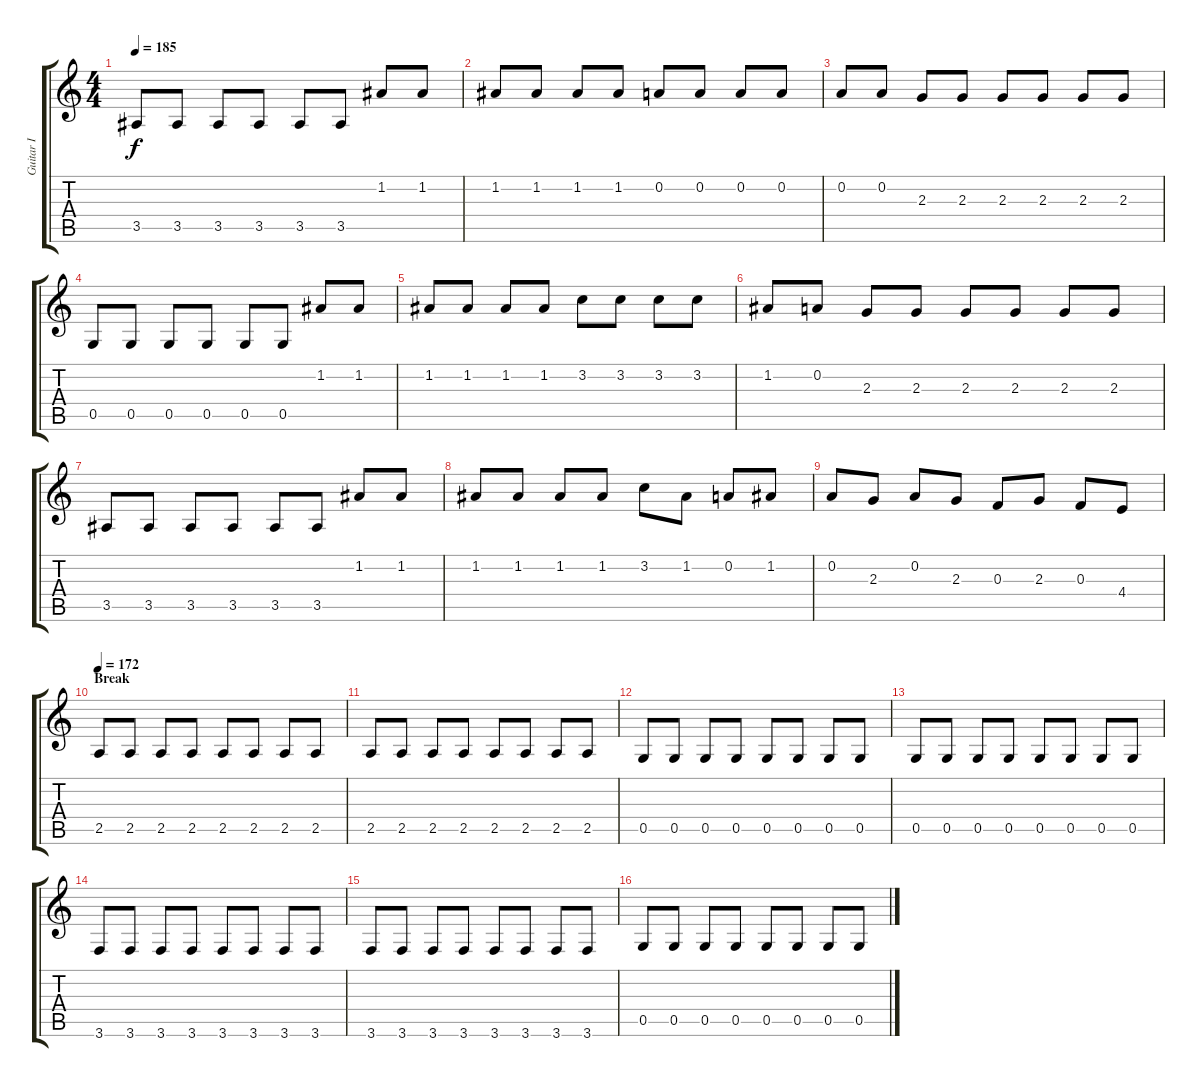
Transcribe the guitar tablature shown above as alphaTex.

\track ("Guitar I" "Guitar I") {instrument distortionguitar}
\staff {score tabs}
\tuning (D4 A3 F3 C3 G2 D2) {hide}
\ts (4 4)
\tempo 185
\clef g2
\ks c
3.5.8{dy f} 3.5.8 3.5.8 3.5.8 3.5.8 3.5.8 1.2.8 1.2.8 |
1.2.8 1.2.8 1.2.8 1.2.8 0.2.8 0.2.8 0.2.8 0.2.8 |
0.2.8 0.2.8 2.3.8 2.3.8 2.3.8 2.3.8 2.3.8 2.3.8 |
0.5.8 0.5.8 0.5.8 0.5.8 0.5.8 0.5.8 1.2.8 1.2.8 |
1.2.8 1.2.8 1.2.8 1.2.8 3.2.8 3.2.8 3.2.8 3.2.8 |
1.2.8 0.2.8 2.3.8 2.3.8 2.3.8 2.3.8 2.3.8 2.3.8 |
3.5.8 3.5.8 3.5.8 3.5.8 3.5.8 3.5.8 1.2.8 1.2.8 |
1.2.8 1.2.8 1.2.8 1.2.8 3.2.8 1.2.8 0.2.8 1.2.8 |
0.2.8 2.3.8 0.2.8 2.3.8 0.3.8 2.3.8 0.3.8 4.4.8 |
\section ("" "Break")
\tempo 172
2.5.8 2.5.8 2.5.8 2.5.8 2.5.8 2.5.8 2.5.8 2.5.8 |
2.5.8 2.5.8 2.5.8 2.5.8 2.5.8 2.5.8 2.5.8 2.5.8 |
0.5.8 0.5.8 0.5.8 0.5.8 0.5.8 0.5.8 0.5.8 0.5.8 |
0.5.8 0.5.8 0.5.8 0.5.8 0.5.8 0.5.8 0.5.8 0.5.8 |
3.6.8 3.6.8 3.6.8 3.6.8 3.6.8 3.6.8 3.6.8 3.6.8 |
3.6.8 3.6.8 3.6.8 3.6.8 3.6.8 3.6.8 3.6.8 3.6.8 |
0.5.8 0.5.8 0.5.8 0.5.8 0.5.8 0.5.8 0.5.8 0.5.8
